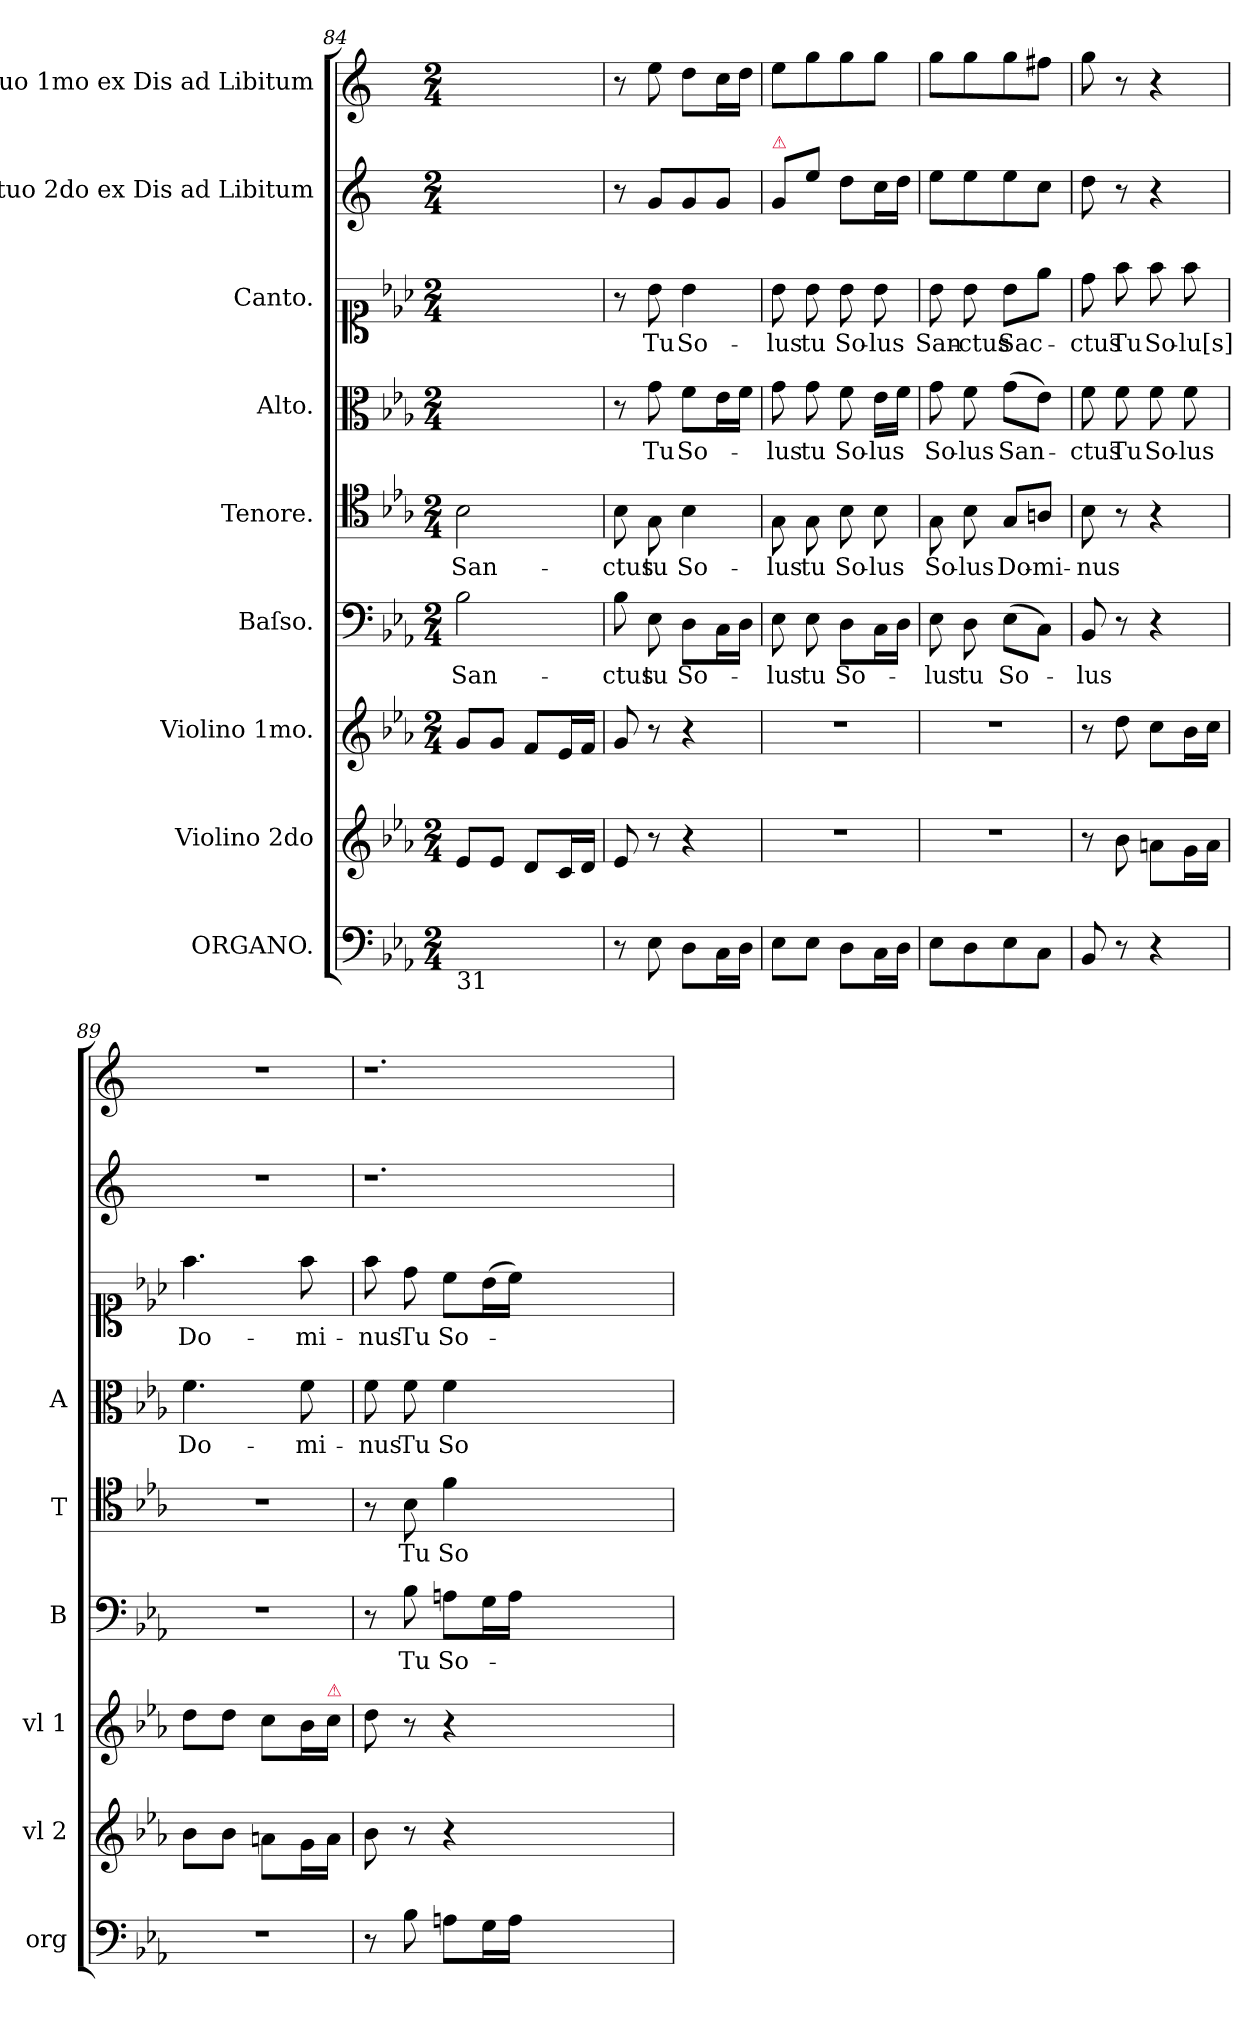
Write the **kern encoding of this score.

**kern	**kern	**kern	**kern	**text	**kern	**text	**kern	**text	**kern	**text	**kern	**kern
*part9	*part8	*part7	*part6	*part6	*part5	*part5	*part4	*part4	*part3	*part3	*part2	*part1
*staff9	*staff8	*staff7	*staff6	*staff6	*staff5	*staff5	*staff4	*staff4	*staff3	*staff3	*staff2	*staff1
*I"ORGANO.	*I"Violino 2do	*I"Violino 1mo.	*I"Baſso.	*	*I"Tenore.	*	*I"Alto.	*	*I"Canto.	*	*I"Lituo 2do ex Dis ad Libitum	*I"Lituo 1mo ex Dis ad Libitum
*I'org	*I'vl 2	*I'vl 1	*I'B	*	*I'T	*	*I'A	*	*	*	*	*
*clefF4	*clefG2	*clefG2	*clefF4	*	*clefC4	*	*clefC3	*	*clefC1	*	*clefG2	*clefG2
*	*	*	*	*	*	*	*	*	*	*	*ITrd5c9	*ITrd5c9
*k[b-e-a-]	*k[b-e-a-]	*k[b-e-a-]	*k[b-e-a-]	*	*k[b-e-a-]	*	*k[b-e-a-]	*	*k[b-e-a-]	*	*k[b-e-a-]	*k[b-e-a-]
*M2/4	*M2/4	*M2/4	*M2/4	*	*M2/4	*	*M2/4	*	*M2/4	*	*M2/4	*M2/4
=84	=84	=84	=84	=84	=84	=84	=84	=84	=84	=84	=84	=84
!LO:TX:b:t=31	!	!	!	!	!	!	!	!	!	!	!	!
2ryy	8e-/L	8g/L	2B-\	San-	2B-\	San-	2ryy	.	2ryy	.	2ryy	2ryy
.	8e-/J	8g/J	.	.	.	.	.	.	.	.	.	.
.	8d/L	8f/L	.	.	.	.	.	.	.	.	.	.
.	16c/L	16e-/L	.	.	.	.	.	.	.	.	.	.
.	16d/JJ	16f/JJ	.	.	.	.	.	.	.	.	.	.
=85	=85	=85	=85	=85	=85	=85	=85	=85	=85	=85	=85	=85
8r	8e-/	8g/	8B-\	-ctus	8B-\	-ctus	8r	.	8r	.	8r	8r
8E-\	8r	8r	8E-\	tu	8G\	tu	8g\	Tu	8b-\	Tu	8B-/L	8g\
8D\L	4r	4r	8D\L	So-	4B-\	So-	8f\L	So-	4b-\	So-	8B-/	8f\L
16C\L	.	.	16C\L	.	.	.	16e-\L	.	.	.	8B-/J	16e-\L
16D\JJ	.	.	16D\JJ	.	.	.	16f\JJ	.	.	.	.	16f\JJ
=86	=86	=86	=86	=86	=86	=86	=86	=86	=86	=86	=86	=86
!	!	!	!	!	!	!	!	!	!	!	!LO:TX:a:color=crimson:t=⚠	!
8E-\L	2r	2r	8E-\	-lus	8G\	-lus	8g\	-lus	8b-\	-lus	8B-/L	8g\L
8E-\J	.	.	8E-\	tu	8G\	tu	8g\	tu	8b-\	tu	8g\J	8b-\
8D\L	.	.	8D\L	So-	8B-\	So-	8f\	So-	8b-\	So-	8f\L	8b-\
16C\L	.	.	16C\L	.	8B-\	-lus	16e-\LL	-lus	8b-\	-lus	16e-\L	8b-\J
16D\JJ	.	.	16D\JJ	.	.	.	16f\JJ	.	.	.	16f\JJ	.
=87	=87	=87	=87	=87	=87	=87	=87	=87	=87	=87	=87	=87
8E-\L	2r	2r	8E-\	-lus	8G\	So-	8g\	So-	8b-\	San-	8g\L	8b-\L
8D\	.	.	8D\	tu	8B-\	-lus	8f\	-lus	8b-\	-ctus	8g\	8b-\
8E-\	.	.	(8E-\L	So-	8G/L	Do-	(8g\L	San-	8b-\L	Sac-	8g\	8b-\
8C\J	.	.	8C\J)	.	8An/J	-mi-	8e-\J)	.	8ee-\J	.	8e-\J	8an\J
=88	=88	=88	=88	=88	=88	=88	=88	=88	=88	=88	=88	=88
8BB-/	8r	8r	8BB-/	-lus	8B-\	-nus	8f\	-ctus	8dd\	-ctus	8f\	8b-\
8r	8b-\	8dd\	8r	.	8r	.	8f\	Tu	8ff\	Tu	8r	8r
4r	8an\L	8cc\L	4r	.	4r	.	8f\	So-	8ff\	So-	4r	4r
.	16g\L	16b-\L	.	.	.	.	8f\	-lus	8ff\	-lu[s]	.	.
.	16a\JJ	16cc\JJ	.	.	.	.	.	.	.	.	.	.
=89	=89	=89	=89	=89	=89	=89	=89	=89	=89	=89	=89	=89
2r	8b-\L	8dd\L	2r	.	2r	.	4.f\	Do-	4.ff\	Do-	2r	2r
.	8b-\J	8dd\J	.	.	.	.	.	.	.	.	.	.
.	8an\L	8cc\L	.	.	.	.	.	.	.	.	.	.
.	16g\L	16b-\L	.	.	.	.	8f\	-mi-	8ff\	-mi-	.	.
!	!	!LO:TX:a:color=crimson:t=⚠	!	!	!	!	!	!	!	!	!	!
.	16a\JJ	16cc\JJ	.	.	.	.	.	.	.	.	.	.
=90	=90	=90	=90	=90	=90	=90	=90	=90	=90	=90	=90	=90
8r	8b-\	8dd\	8r	.	8r	.	8f\	-nus	8ff\	-nus	1.r	1.r
8B-\	8r	8r	8B-\	Tu	8B-\	Tu	8f\	Tu	8dd\	Tu	.	.
8An\L	4r	4r	8An\L	So-	4f\	So-	4f\	So-	8cc\L	So-	.	.
16G\L	.	.	16G\L	.	.	.	.	.	(16b-\L	.	.	.
16A\JJ	.	.	16A\JJ	.	.	.	.	.	16cc\JJ)	.	.	.
1ryy	1ryy	1ryy	1ryy	.	1ryy	.	1ryy	.	1ryy	.	.	.
=	=	=	=	=	=	=	=	=	=	=	=	=
*-	*-	*-	*-	*-	*-	*-	*-	*-	*-	*-	*-	*-
